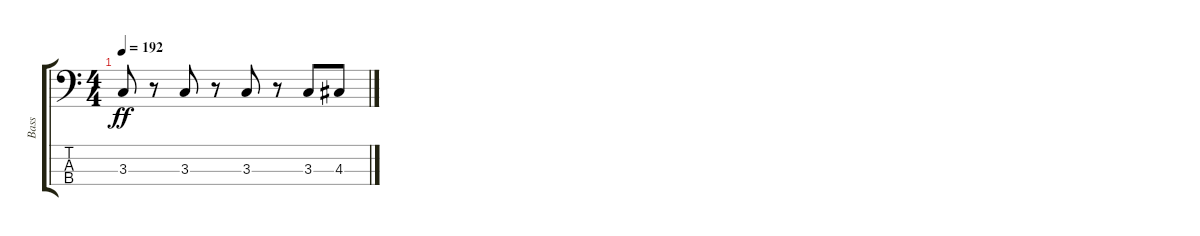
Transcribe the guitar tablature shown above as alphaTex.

\track ("Bass" "Bass") {instrument electricbassfinger}
\staff {score tabs}
\tuning (G2 D2 A1 E1) {hide}
\ts (4 4)
\tempo 192
\clef f4
\ks c
3.3.8{dy ff} r.8 3.3.8 r.8 3.3.8 r.8 3.3.8 4.3.8
